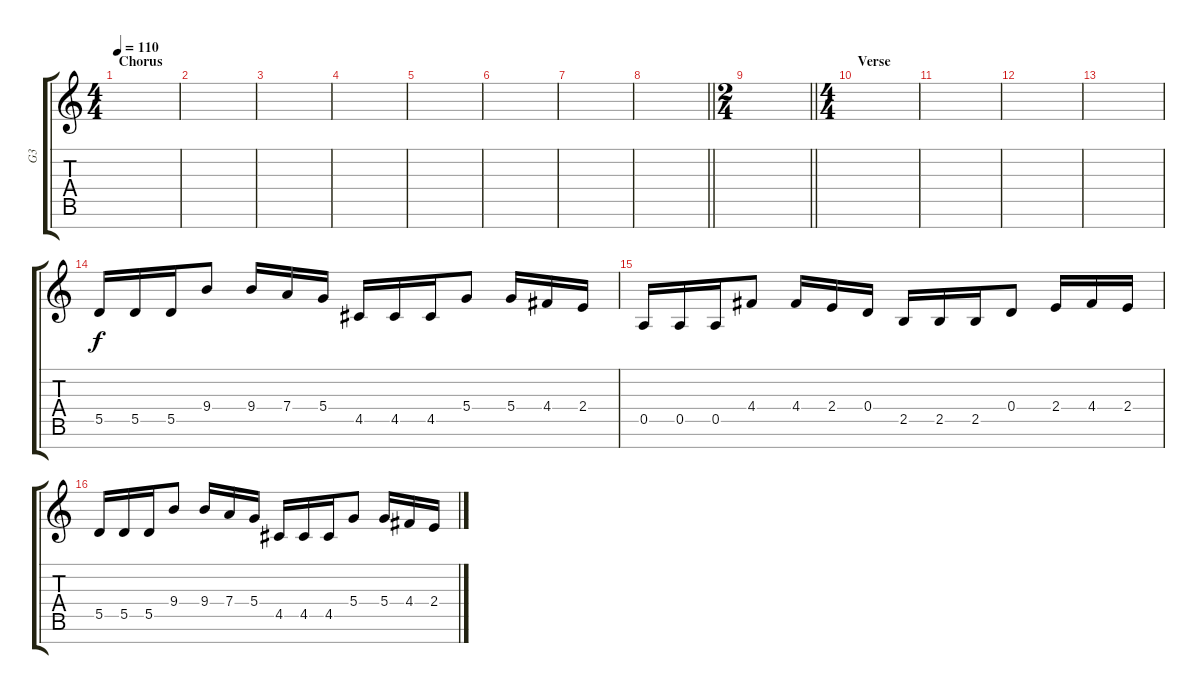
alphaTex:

\track ("G3" "G3") {instrument distortionguitar}
\staff {score tabs}
\tuning (E4 B3 G3 D3 A2 E2 B1) {hide}
\ts (4 4)
\section ("" "Chorus")
\tempo 110
\clef g2
\ks c
|
|
|
|
|
|
|
\barLineRight lightlight
|
\ts (2 4)
\section ("" "")
\barLineRight lightlight
|
\ts (4 4)
\section ("" "Verse")
|
|
|
|
5.5.16 5.5.16 5.5.16 9.4.8 9.4.16 7.4.16 5.4.16 4.5.16 4.5.16 4.5.16 5.4.8 5.4.16 4.4.16 2.4.16 |
0.5.16 0.5.16 0.5.16 4.4.8 4.4.16 2.4.16 0.4.16 2.5.16 2.5.16 2.5.16 0.4.8 2.4.16 4.4.16 2.4.16 |
5.5.16 5.5.16 5.5.16 9.4.8 9.4.16 7.4.16 5.4.16 4.5.16 4.5.16 4.5.16 5.4.8 5.4.16 4.4.16 2.4.16
